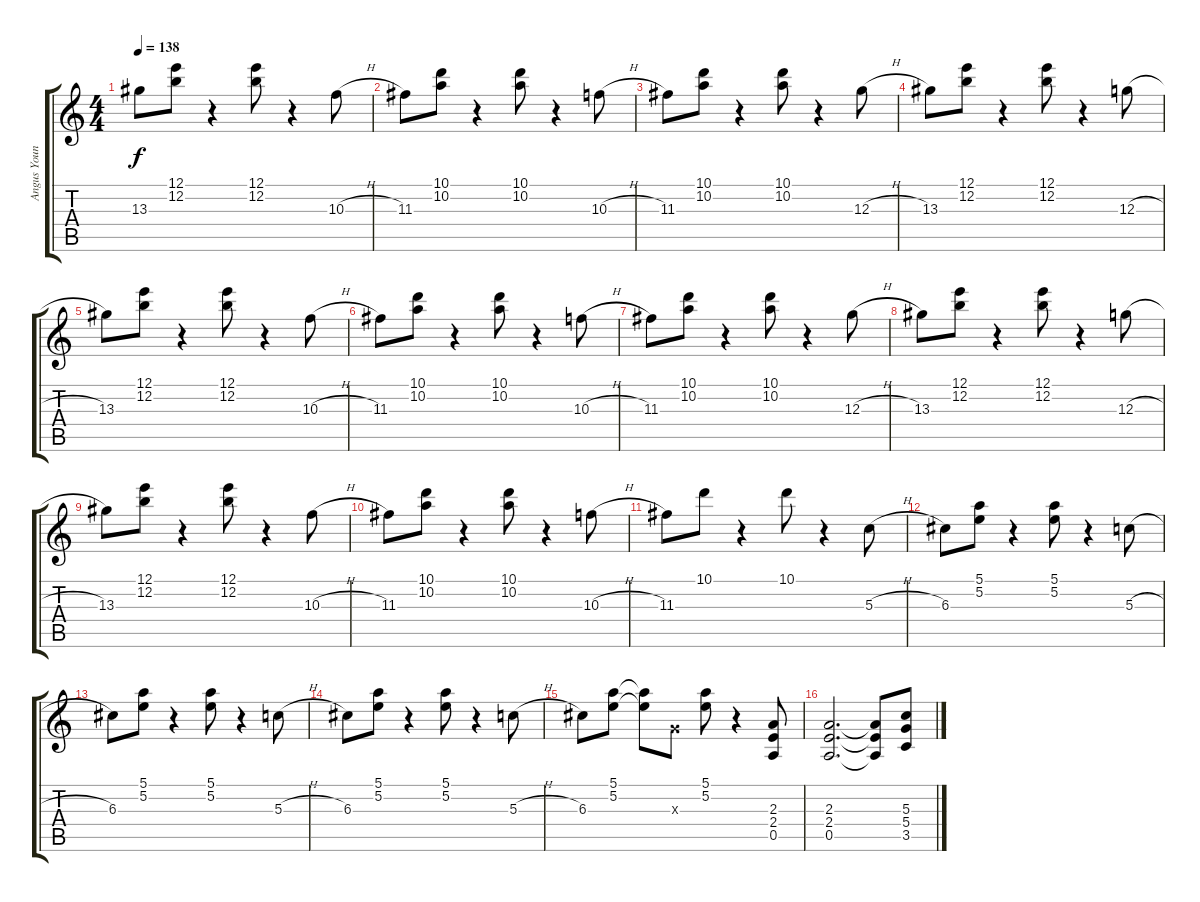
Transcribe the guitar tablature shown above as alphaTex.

\track ("Angus Young" "Angus Youn") {instrument distortionguitar}
\staff {score tabs}
\tuning (E4 B3 G3 D3 A2 E2) {hide}
\ts (4 4)
\tempo 138
\clef g2
\ks c
13.3.8{dy f} (12.1 12.2).8 r.4 (12.1 12.2).8 r.4 10.3{h}.8 |
11.3.8 (10.1 10.2).8 r.4 (10.1 10.2).8 r.4 10.3{h}.8 |
11.3.8 (10.1 10.2).8 r.4 (10.1 10.2).8 r.4 12.3{h}.8 |
13.3.8 (12.1 12.2).8 r.4 (12.1 12.2).8 r.4 12.3{h}.8 |
13.3.8 (12.1 12.2).8 r.4 (12.1 12.2).8 r.4 10.3{h}.8 |
11.3.8 (10.1 10.2).8 r.4 (10.1 10.2).8 r.4 10.3{h}.8 |
11.3.8 (10.1 10.2).8 r.4 (10.1 10.2).8 r.4 12.3{h}.8 |
13.3.8 (12.1 12.2).8 r.4 (12.1 12.2).8 r.4 12.3{h}.8 |
13.3.8 (12.1 12.2).8 r.4 (12.1 12.2).8 r.4 10.3{h}.8 |
11.3.8 (10.1 10.2).8 r.4 (10.1 10.2).8 r.4 10.3{h}.8 |
11.3.8 10.1.8 r.4 10.1.8 r.4 5.3{h}.8 |
6.3.8 (5.1 5.2).8 r.4 (5.1 5.2).8 r.4 5.3{h}.8 |
6.3.8 (5.1 5.2).8 r.4 (5.1 5.2).8 r.4 5.3{h}.8 |
6.3.8 (5.1 5.2).8 r.4 (5.1 5.2).8 r.4 5.3{h}.8 |
6.3.8 (5.1 5.2).8 (5.1{t} 5.2{t}).8 0.3{x}.8 (5.1 5.2).8 r.4 (2.3 2.4 0.5).8 |
(2.3 2.4 0.5).2{d} (2.3{t} 2.4{t} 0.5{t}).8 (5.3 5.4 3.5).8
